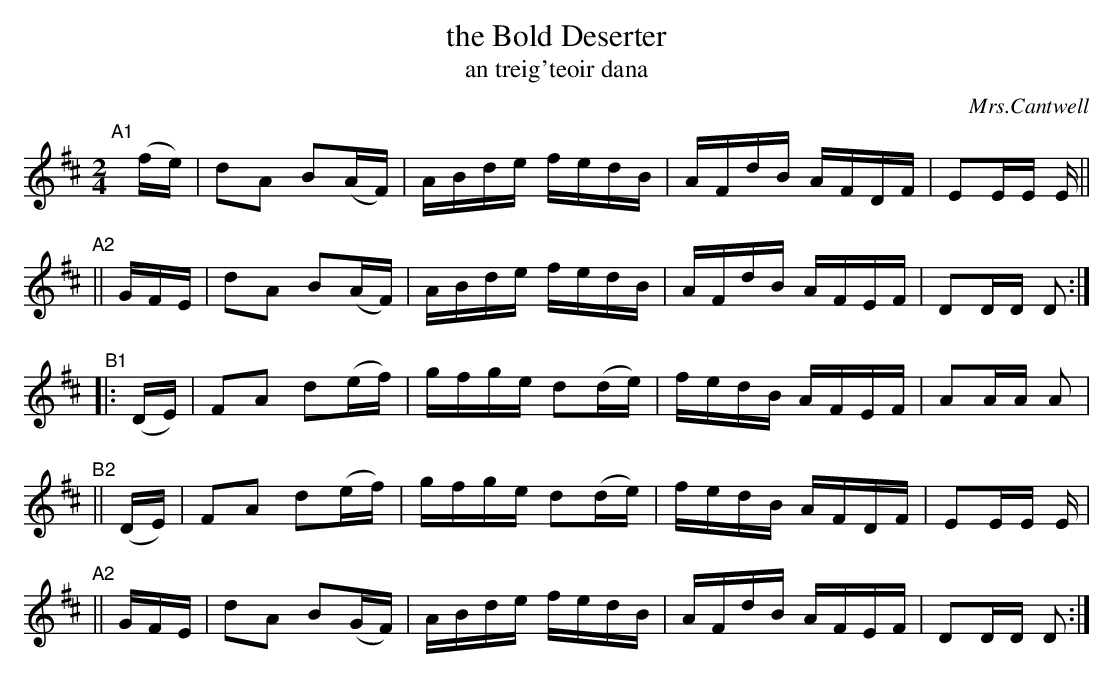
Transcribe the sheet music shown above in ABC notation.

X:1
T: the Bold Deserter
T: an treig\'teoir dana
O: Mrs.Cantwell
M: 2/4
L: 1/8
K: D
"^A1"[|](f/e/) | dA B(A/F/) | A/B/d/e/ f/e/d/B/ | A/F/d/B/ A/F/D/F/ | EE/E/ E/ ||
"^A2"|| G/F/E/ | dA B(A/F/) | A/B/d/e/ f/e/d/B/ | A/F/d/B/ A/F/E/F/ | DD/D/ D :|
"^B1"|: (D/E/) | FA d(e/f/) | g/f/g/e/ d(d/e/) | f/e/d/B/ A/F/E/F/ | AA/A/ A|
"^B2"|| (D/E/) | FA d(e/f/) | g/f/g/e/ d(d/e/) | f/e/d/B/ A/F/D/F/ | EE/E/ E/ |
"^A2"|| G/F/E/ | dA B(G/F/) | A/B/d/e/ f/e/d/B/ | A/F/d/B/ A/F/E/F/ | DD/D/ D :|
